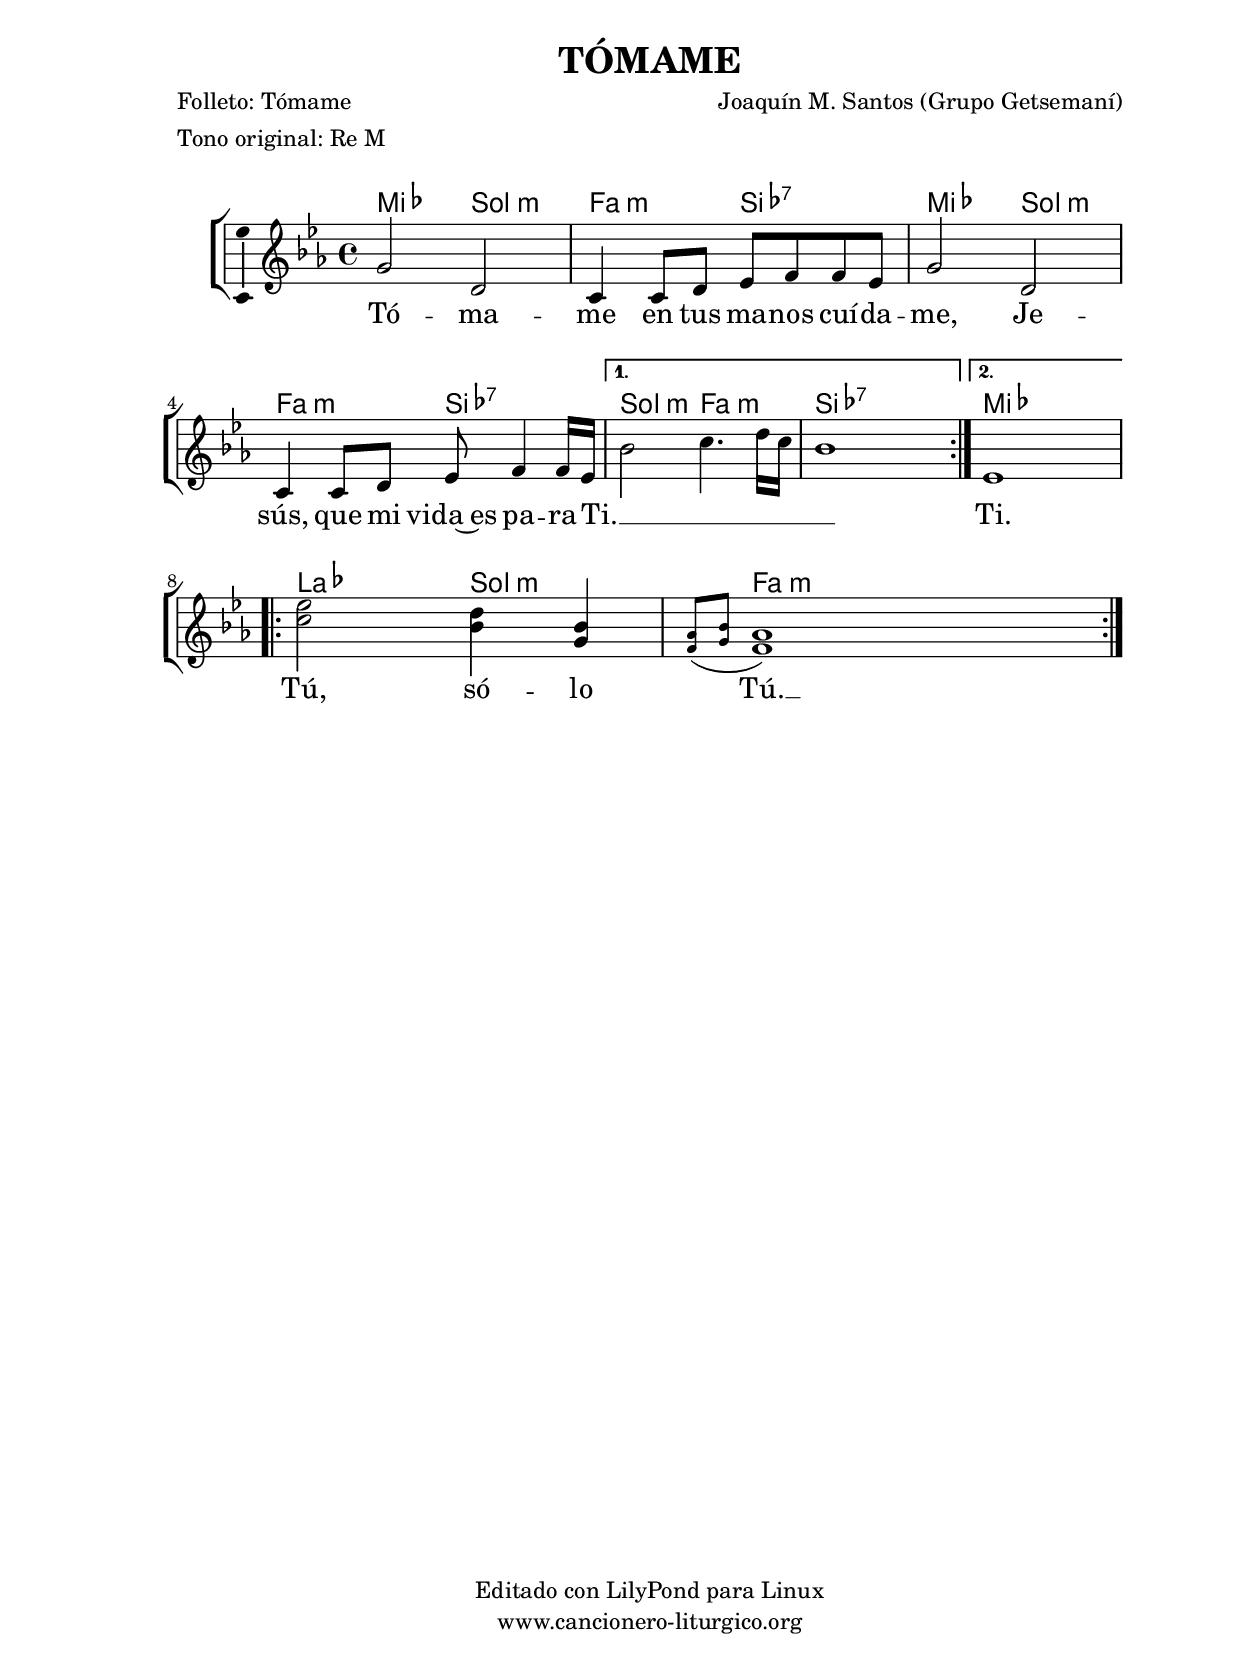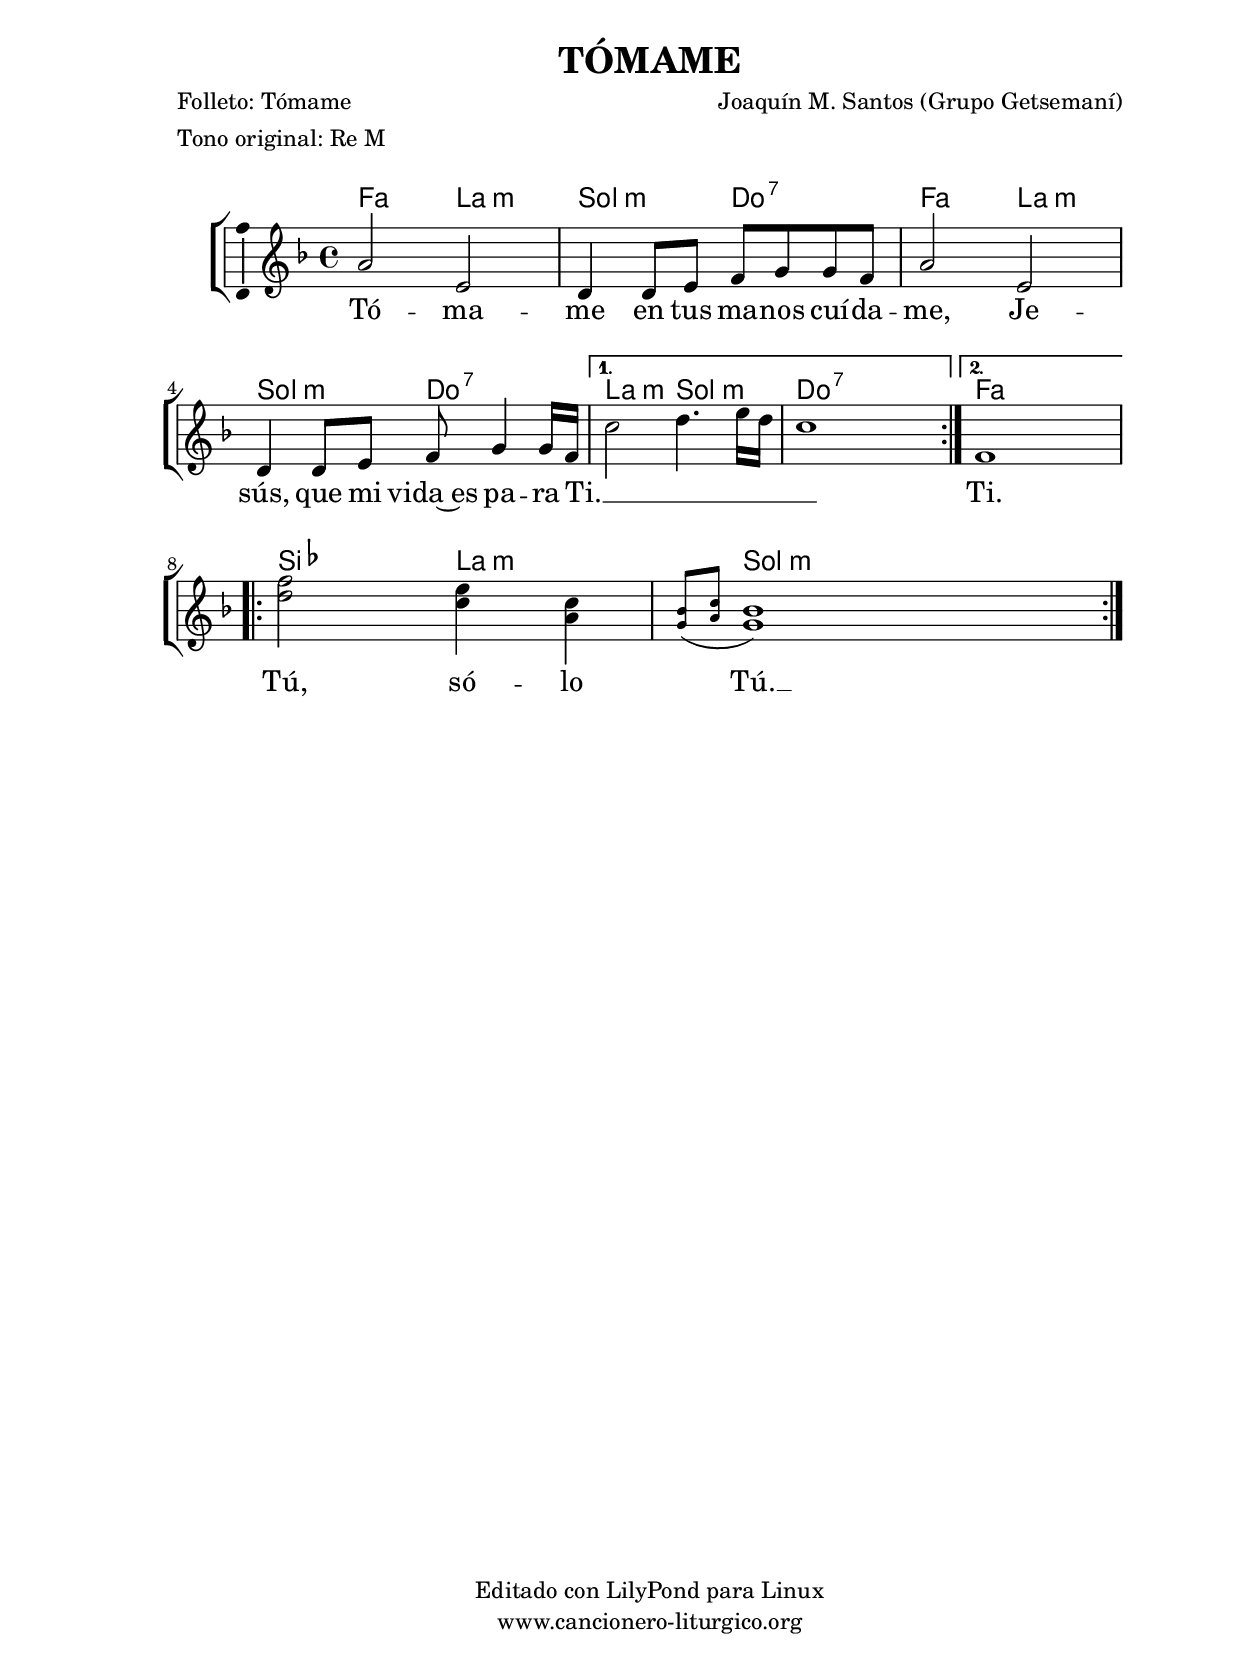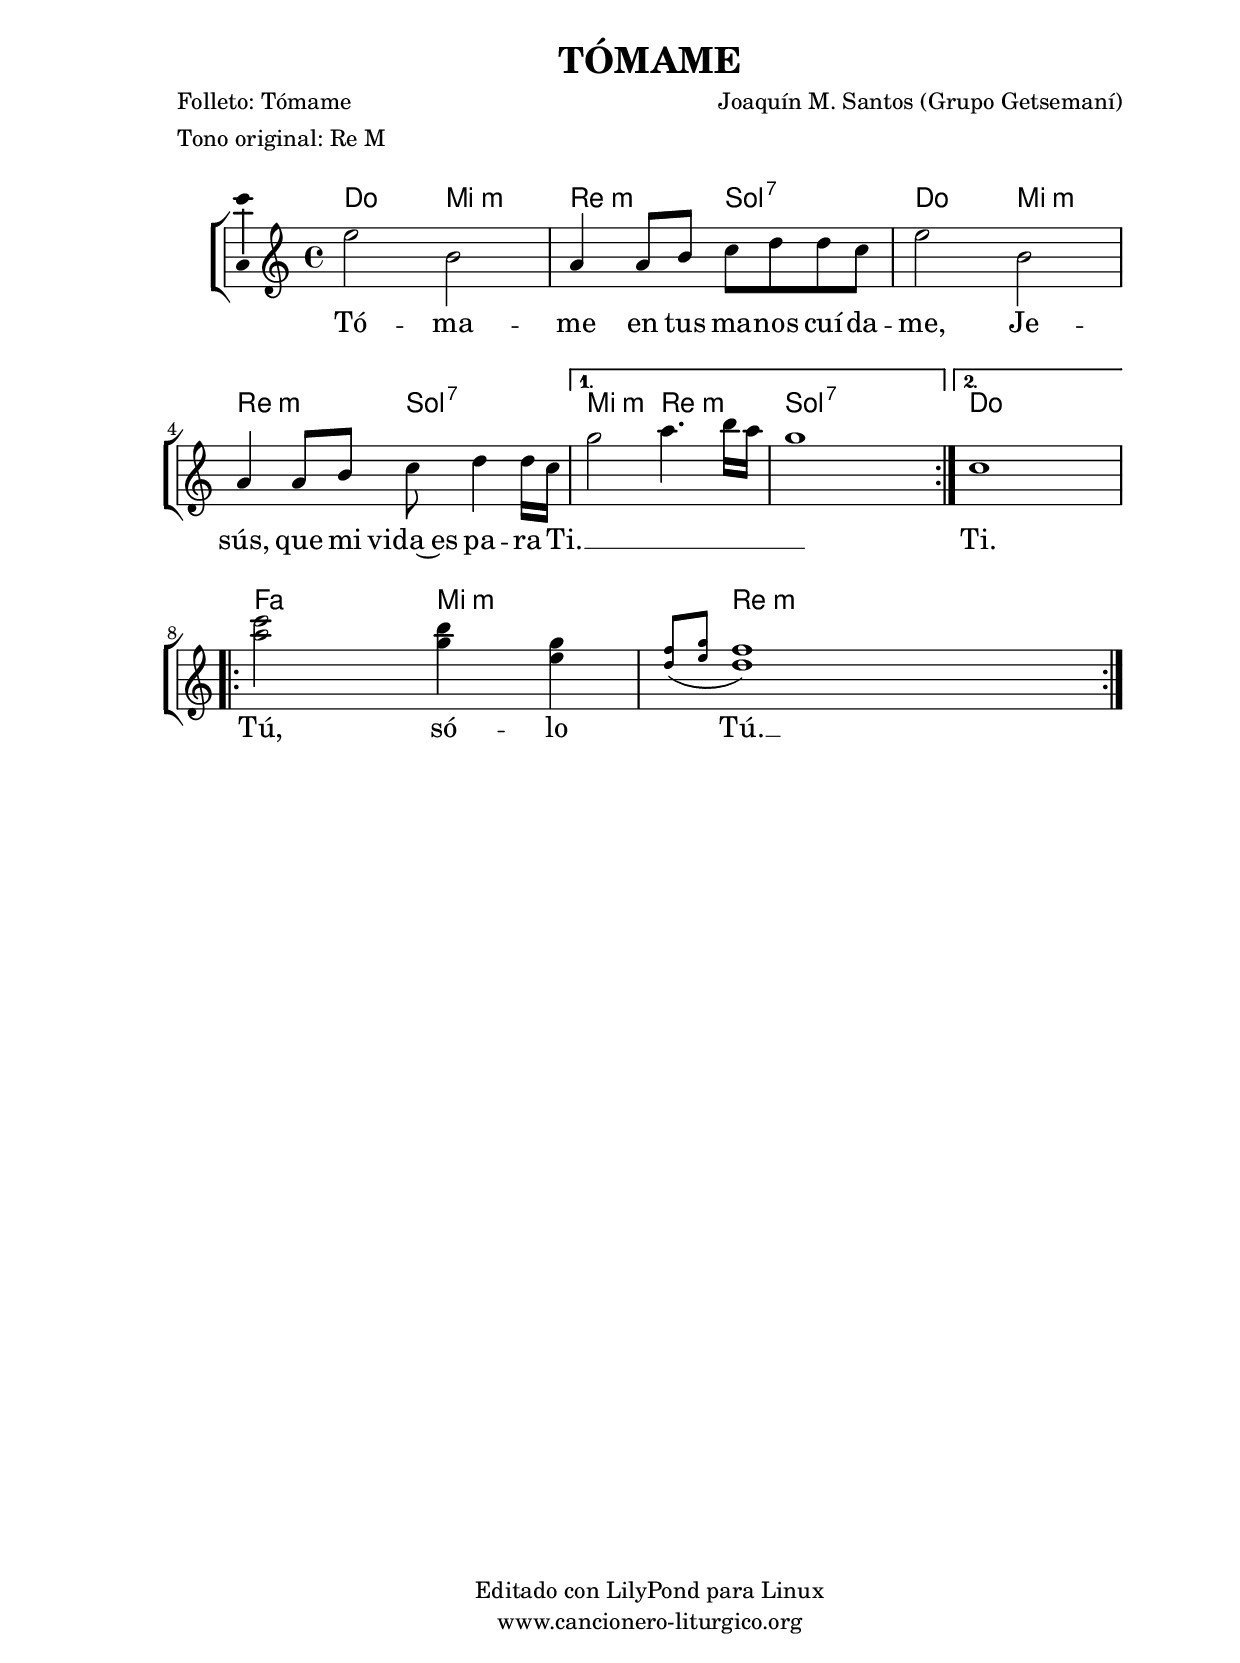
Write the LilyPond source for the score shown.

%
%para convertir .midi en .wav:
%timidity filename.midi -Ow -o finename.wav
%
%
%Para convertir de .wav a .mp3:
%lame -h -m j filename.wav
%
%
%para escuchar el midi:
%timidity nombrefichero.midi
%


%versión de lilypond para la que se ha escrito esta partitura:
\version "2.16.0"

	%Tamaño papel
	#(set-default-paper-size "a4")
	%Tamaño partitura
	#(set-global-staff-size 20)
	%No responde al pulsar sobre una nota
	#(ly:set-option 'point-and-click #f)

%parámetros del encabezamiento:
\header {
	title = "TÓMAME"
	subtitle = ""
	composer = "Joaquín M. Santos (Grupo Getsemaní)"
	poet = "Folleto: Tómame"
	meter = "Tono original: Re M"
	arranger = ""
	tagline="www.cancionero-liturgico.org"
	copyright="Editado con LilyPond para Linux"
	}

%parámetros asociados al papel:
\paper  {
	oddHeaderMarkup = \markup {\fill-line { \on-the-fly #not-first-page \fromproperty #'header:title \on-the-fly #not-first-page \fromproperty #'header:composer }}
	evenHeaderMarkup = \markup {\fill-line { \fromproperty #'header:composer \fromproperty #'header:title }}
	#(set-paper-size "a4")
	print-page-number = ##f
	first-page-number = 1
	print-first-page-number = ##f
%	head-separation = 3.0 \cm
	top-margin = 2.0 \cm
	bottom-margin = 0.5\cm
%%%	bottom-margin = -2.0\cm
	left-margin = 3.0 \cm
	line-width = 16.0 \cm 
	indent = 8\mm
	interscoreline = 2.\mm
	between-system-space = 15\mm
%	para que las partituras no llenen la hoja:
	ragged-bottom = ##t
%	idem para la última hoja:
	ragged-last-bottom = ##f
%	para que las partituras llenen el ancho del papel:
	ragged-last = ##f
	after-title-space = 2.5 \cm
%page-count=1
%system-count=8

	%Flexible Vertical Spacing
%	markup-markup-spacing =
%	#'((basic-distance . 15) (minimum-distance . 15) (padding . 3))
	markup-system-spacing =
	#'((basic-distance . 15) (minimum-distance . 15) (padding . 3))
	system-system-spacing =
	#'((basic-distance . 15) (minimum-distance . 15) (padding . 3))
	score-system-spacing =
	#'((basic-distance . 15) (minimum-distance . 15) (padding . 5))
%	top-system-spacing = % header
%	#'((basic-distance . 8) (minimum-distance . 0) (padding . 0))
%	top-markup-spacing =
%	#'((basic-distance . 20) (minimum-distance . 20) (padding . 0))
	last-bottom-spacing = % footer
	#'((basic-distance . 5) (minimum-distance . 5) (padding . 0))
%	score-markup-spacing =
%	#'((basic-distance . 16) (minimum-distance . 13) (padding . 0))

	}


%parámetros que afectan a toda la partitura:
global =  {
	%clave de sol (G):
	\clef G
	%armadura:
	\transpose d ees
	\key d \major
	\tempo 4=100
	\set Score.tempoHideNote = ##t
	}


acordes = {
	\italianChords
	\chordmode {
	\transpose d ees
{

\repeat volta 2 {
d2 fis:m e:m a:7 d fis:m e:m a:7
}

\alternative {
{
fis2:m e:m a:7 s
}
{
d2 s
}
}

\repeat volta 2 {
g2 fis:m e:m s
}

}
}
}



melodia = 

	\transpose d ees
{

\time 4/4

\relative c'{

\repeat volta 2 {

fis2 cis
b4 b8 cis d e e d
fis2 cis
b4 b8 cis d e4 e16 d

}

\alternative {
{
a'2 b4. cis16 b
a1
}
{
d,1
}
}

%\bar "||"
\break

%%%\mark \markup { \musicglyph #"scripts.segno" }

\repeat volta 2 {

<<
{
d'2 cis4 a
\acciaccatura {g8 a} g1
}
{
b2 a4 fis
\acciaccatura {e8 fis} e1
}
>>
}

%\bar "|."
}
}


texto = \lyricmode {
Tó -- ma -- me
en tus ma -- nos cuí -- da -- me, Je -- sús,
que mi vida~es pa -- ra Ti. __ _ _ _ _ _
Ti.
Tú, só -- lo Tú. __ _ _

	}


acordesStaff = \context ChordNames = acordesStaff <<
	\set chordChanges = ##t
	\acordes
	>>


vozStaff = \context Voice = vozStaff
\with {\consists "Ambitus_engraver"}
<<
%	\set Staff.instrumentName = ""
%	\set Staff.shortInstrumentName = ""
%	\set Staff.midiInstrument = #"clarinet"
%	\set Staff.midiInstrument = #"cello"
	\set Staff.midiInstrument = #"flute"
%	\set Staff.midiInstrument = #"electric guitar (jazz)"
%	\set Staff.midiInstrument = #"english horn"
%	\set Staff.midiInstrument = #"violin"
%	\set Staff.midiInstrument = #"glockenspiel"
	\set Staff.midiMinimumVolume = #0.7
	\set Staff.midiMaximumVolume = #0.9
	\global
	\melodia
	>>


textoStaff = \context Lyrics = textoStaff <<
	\lyricsto vozStaff \texto
	>>


\book {
	\score {
		\context ChoirStaff {
			\override StaffGroup.SystemStartBracket #'collapse-height = #1
			\override Score.SystemStartBar #'collapse-height = #1
			<<
			\acordesStaff
			\vozStaff
			\textoStaff
			>>
			}
		\layout {
	    		\context {
				\Lyrics
				\override LyricText #'font-size = #2
				}
	   		 \context {
				\Score
				\override StaffSymbol #'staff-space = #(magstep +3)
				}
			}
		}
	\score {
		\unfoldRepeats
		\context ChoirStaff {
			<<
			\acordesStaff
			\vozStaff
			>>
			}
		\midi {
	  		\context {
	  			\Score
				tempoWholesPerMinute = #(ly:make-moment 70 4)
				}
			}
		}
	}



#(define output-suffix "C")
\book {
	\score {
		\context ChoirStaff {
			\override StaffGroup.SystemStartBracket #'collapse-height = #1
			\override Score.SystemStartBar #'collapse-height = #1
\transpose c d
			<<
			\acordesStaff
			\vozStaff
			\textoStaff
			>>
			}
		\layout {
	    		\context {
				\Lyrics
				\override LyricText #'font-size = #2
				}
	   		 \context {
				\Score
				\override StaffSymbol #'staff-space = #(magstep +3)
				}
			}
		}
	}

#(define output-suffix "S")
\book {
	\score {
		\context ChoirStaff {
			\override StaffGroup.SystemStartBracket #'collapse-height = #1
			\override Score.SystemStartBar #'collapse-height = #1
\transpose c a
			<<
			\acordesStaff
			\vozStaff
			\textoStaff
			>>
			}
		\layout {
	    		\context {
				\Lyrics
				\override LyricText #'font-size = #2
				}
	   		 \context {
				\Score
				\override StaffSymbol #'staff-space = #(magstep +3)
				}
			}
		}
	}


